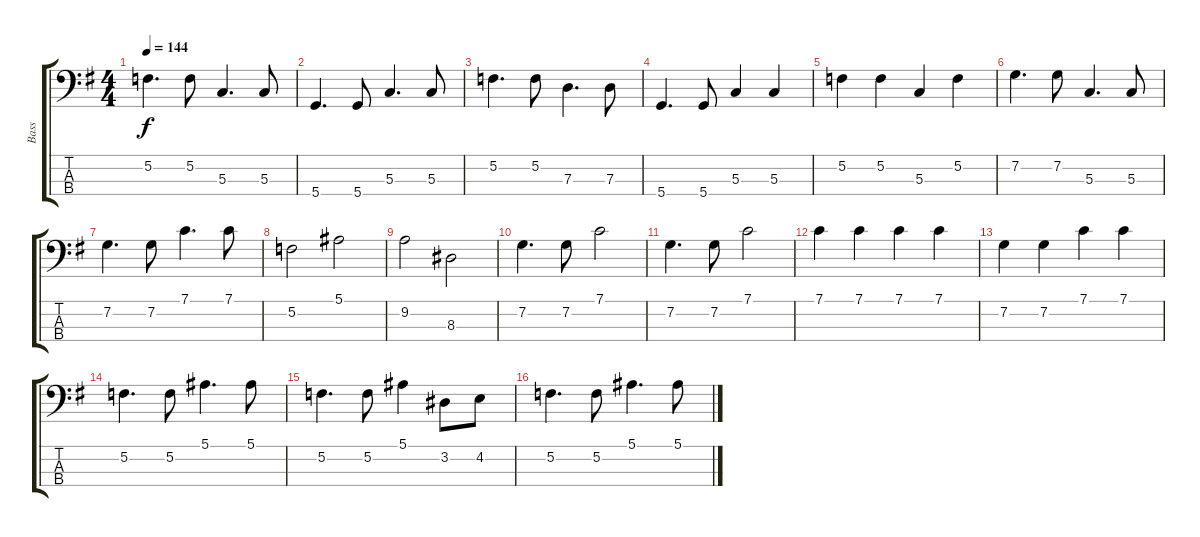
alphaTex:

\track ("Bass" "Bass") {instrument electricbasspick}
\staff {score tabs}
\tuning (F2 C2 G1 D1) {hide}
\ts (4 4)
\tempo 144
\clef f4
\ks g
5.2.4{d dy f} 5.2.8 5.3.4{d} 5.3.8 |
5.4.4{d} 5.4.8 5.3.4{d} 5.3.8 |
5.2.4{d} 5.2.8 7.3.4{d} 7.3.8 |
5.4.4{d} 5.4.8 5.3.4 5.3.4 |
5.2.4 5.2.4 5.3.4 5.2.4 |
7.2.4{d} 7.2.8 5.3.4{d} 5.3.8 |
7.2.4{d} 7.2.8 7.1.4{d} 7.1.8 |
5.2.2 5.1.2 |
9.2.2 8.3.2 |
7.2.4{d} 7.2.8 7.1.2 |
7.2.4{d} 7.2.8 7.1.2 |
7.1.4 7.1.4 7.1.4 7.1.4 |
7.2.4 7.2.4 7.1.4 7.1.4 |
5.2.4{d} 5.2.8 5.1.4{d} 5.1.8 |
5.2.4{d} 5.2.8 5.1.4 3.2.8 4.2.8 |
5.2.4{d} 5.2.8 5.1.4{d} 5.1.8
